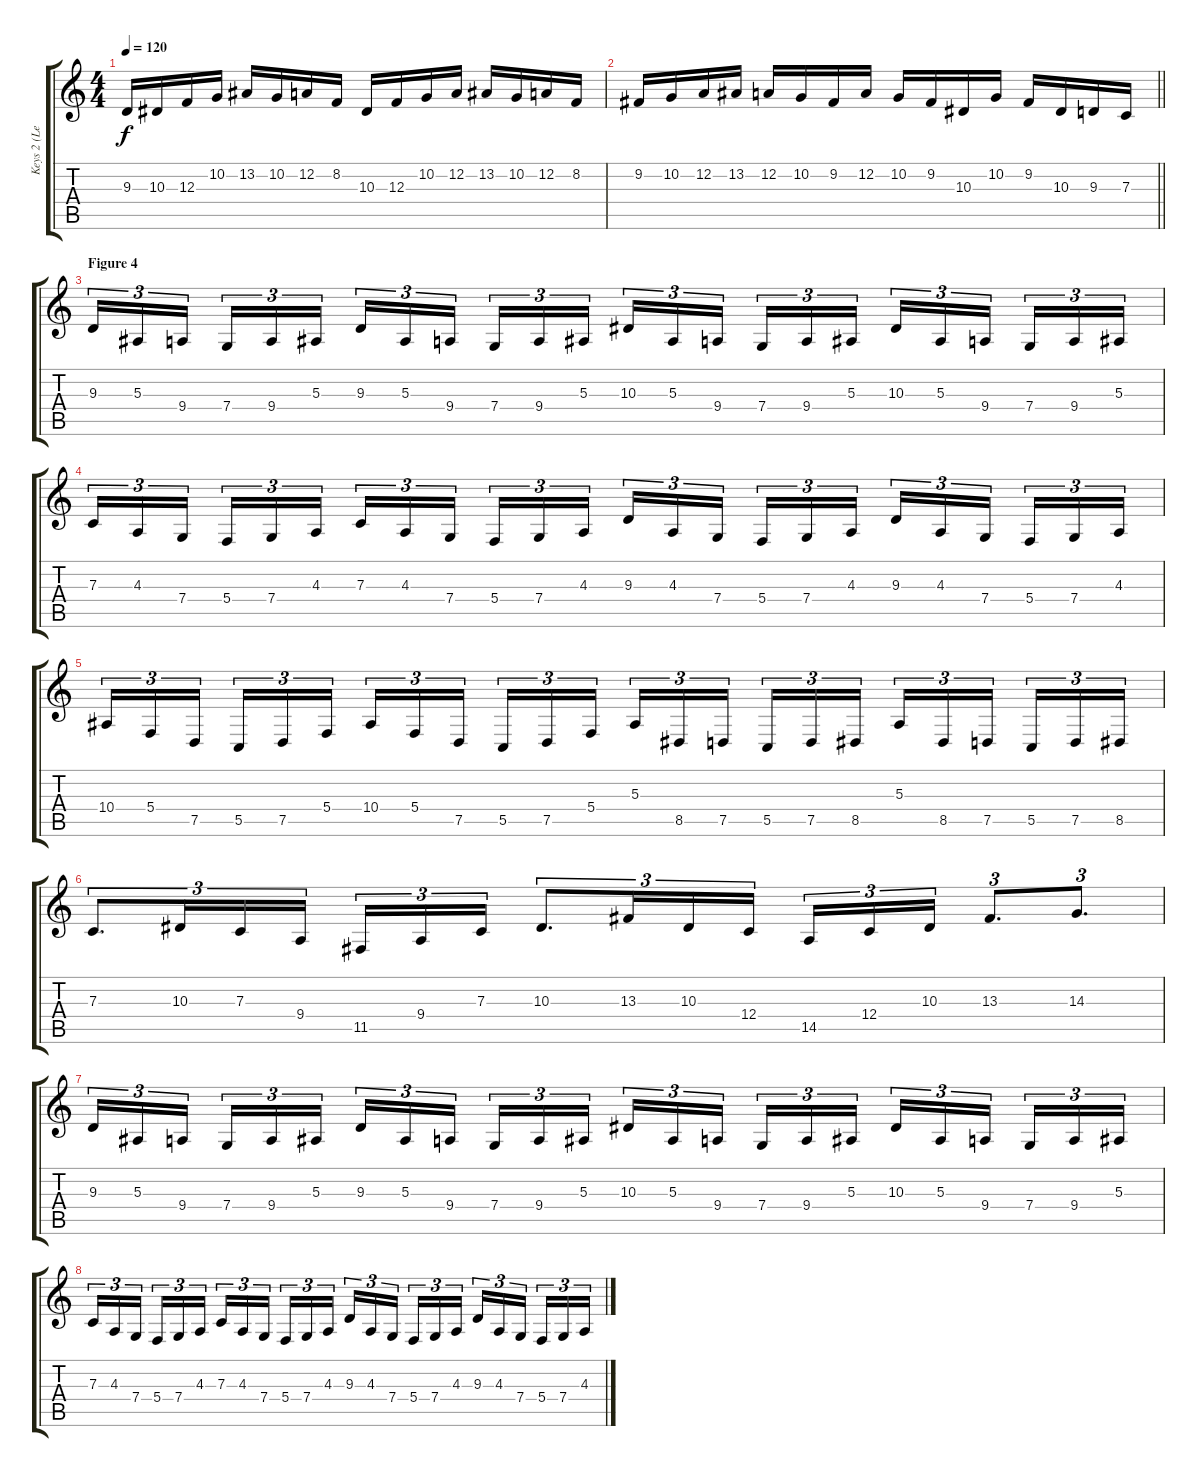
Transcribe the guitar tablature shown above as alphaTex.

\track ("Keys 2 (Lead)" "Keys 2 (Le") {instrument lead2sawtooth}
\staff {score tabs}
\tuning (D4 A3 F3 C3 G2 D2) {hide}
\ts (4 4)
\tempo 120
\clef g2
\ks c
9.3.16{dy f} 10.3.16 12.3.16 10.2.16 13.2.16 10.2.16 12.2.16 8.2.16 10.3.16 12.3.16 10.2.16 12.2.16 13.2.16 10.2.16 12.2.16 8.2.16 |
\barLineRight lightlight
9.2.16 10.2.16 12.2.16 13.2.16 12.2.16 10.2.16 9.2.16 12.2.16 10.2.16 9.2.16 10.3.16 10.2.16 9.2.16 10.3.16 9.3.16 7.3.16 |
\section ("" "Figure 4")
9.3.16{tu (3 2)} 5.3.16{tu (3 2)} 9.4.16{tu (3 2) beam splitsecondary} 7.4.16{tu (3 2)} 9.4.16{tu (3 2)} 5.3.16{tu (3 2)} 9.3.16{tu (3 2)} 5.3.16{tu (3 2)} 9.4.16{tu (3 2) beam splitsecondary} 7.4.16{tu (3 2)} 9.4.16{tu (3 2)} 5.3.16{tu (3 2)} 10.3.16{tu (3 2)} 5.3.16{tu (3 2)} 9.4.16{tu (3 2) beam splitsecondary} 7.4.16{tu (3 2)} 9.4.16{tu (3 2)} 5.3.16{tu (3 2)} 10.3.16{tu (3 2)} 5.3.16{tu (3 2)} 9.4.16{tu (3 2) beam splitsecondary} 7.4.16{tu (3 2)} 9.4.16{tu (3 2)} 5.3.16{tu (3 2)} |
7.3.16{tu (3 2)} 4.3.16{tu (3 2)} 7.4.16{tu (3 2) beam splitsecondary} 5.4.16{tu (3 2)} 7.4.16{tu (3 2)} 4.3.16{tu (3 2)} 7.3.16{tu (3 2)} 4.3.16{tu (3 2)} 7.4.16{tu (3 2) beam splitsecondary} 5.4.16{tu (3 2)} 7.4.16{tu (3 2)} 4.3.16{tu (3 2)} 9.3.16{tu (3 2)} 4.3.16{tu (3 2)} 7.4.16{tu (3 2) beam splitsecondary} 5.4.16{tu (3 2)} 7.4.16{tu (3 2)} 4.3.16{tu (3 2)} 9.3.16{tu (3 2)} 4.3.16{tu (3 2)} 7.4.16{tu (3 2) beam splitsecondary} 5.4.16{tu (3 2)} 7.4.16{tu (3 2)} 4.3.16{tu (3 2)} |
10.4.16{tu (3 2)} 5.4.16{tu (3 2)} 7.5.16{tu (3 2) beam splitsecondary} 5.5.16{tu (3 2)} 7.5.16{tu (3 2)} 5.4.16{tu (3 2)} 10.4.16{tu (3 2)} 5.4.16{tu (3 2)} 7.5.16{tu (3 2) beam splitsecondary} 5.5.16{tu (3 2)} 7.5.16{tu (3 2)} 5.4.16{tu (3 2)} 5.3.16{tu (3 2)} 8.5.16{tu (3 2)} 7.5.16{tu (3 2) beam splitsecondary} 5.5.16{tu (3 2)} 7.5.16{tu (3 2)} 8.5.16{tu (3 2)} 5.3.16{tu (3 2)} 8.5.16{tu (3 2)} 7.5.16{tu (3 2) beam splitsecondary} 5.5.16{tu (3 2)} 7.5.16{tu (3 2)} 8.5.16{tu (3 2)} |
7.3.8{d tu (3 2)} 10.3.16{tu (3 2)} 7.3.16{tu (3 2)} 9.4.16{tu (3 2)} 11.5.16{tu (3 2)} 9.4.16{tu (3 2)} 7.3.16{tu (3 2)} 10.3.8{d tu (3 2)} 13.3.16{tu (3 2)} 10.3.16{tu (3 2)} 12.4.16{tu (3 2) beam splitsecondary} 14.5.16{tu (3 2)} 12.4.16{tu (3 2)} 10.3.16{tu (3 2)} 13.3.8{d tu (3 2)} 14.3.8{d tu (3 2)} |
9.3.16{tu (3 2)} 5.3.16{tu (3 2)} 9.4.16{tu (3 2) beam splitsecondary} 7.4.16{tu (3 2)} 9.4.16{tu (3 2)} 5.3.16{tu (3 2)} 9.3.16{tu (3 2)} 5.3.16{tu (3 2)} 9.4.16{tu (3 2) beam splitsecondary} 7.4.16{tu (3 2)} 9.4.16{tu (3 2)} 5.3.16{tu (3 2)} 10.3.16{tu (3 2)} 5.3.16{tu (3 2)} 9.4.16{tu (3 2) beam splitsecondary} 7.4.16{tu (3 2)} 9.4.16{tu (3 2)} 5.3.16{tu (3 2)} 10.3.16{tu (3 2)} 5.3.16{tu (3 2)} 9.4.16{tu (3 2) beam splitsecondary} 7.4.16{tu (3 2)} 9.4.16{tu (3 2)} 5.3.16{tu (3 2)} |
7.3.16{tu (3 2)} 4.3.16{tu (3 2)} 7.4.16{tu (3 2) beam splitsecondary} 5.4.16{tu (3 2)} 7.4.16{tu (3 2)} 4.3.16{tu (3 2)} 7.3.16{tu (3 2)} 4.3.16{tu (3 2)} 7.4.16{tu (3 2) beam splitsecondary} 5.4.16{tu (3 2)} 7.4.16{tu (3 2)} 4.3.16{tu (3 2)} 9.3.16{tu (3 2)} 4.3.16{tu (3 2)} 7.4.16{tu (3 2) beam splitsecondary} 5.4.16{tu (3 2)} 7.4.16{tu (3 2)} 4.3.16{tu (3 2)} 9.3.16{tu (3 2)} 4.3.16{tu (3 2)} 7.4.16{tu (3 2) beam splitsecondary} 5.4.16{tu (3 2)} 7.4.16{tu (3 2)} 4.3.16{tu (3 2)}
